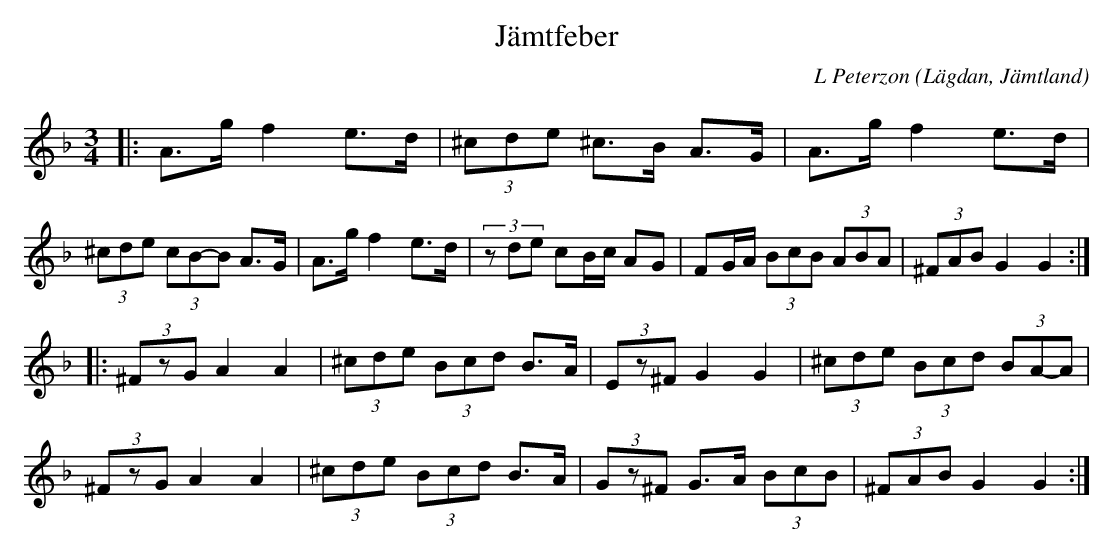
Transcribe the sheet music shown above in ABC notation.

X:1
T:Jämtfeber
C: L Peterzon
O:Lägdan, Jämtland
M:3/4
L:1/8
K:Dm
|: A>g f2 e>d|(3^cde ^c>B A>G|A>g f2 e>d|(3^cde (3cB-B A>G|A>g f2 e>d|(3zde cB/c/ AG|FG/A/ (3BcB (3ABA|(3^FAB G2 G2  :|
|:(3^FzG A2 A2|(3^cde (3Bcd B>A|(3Ez^F G2 G2|(3^cde (3Bcd (3BA-A|
(3^FzG A2 A2|(3^cde (3Bcd B>A| (3Gz^F G>A (3BcB|(3^FAB G2 G2:|
